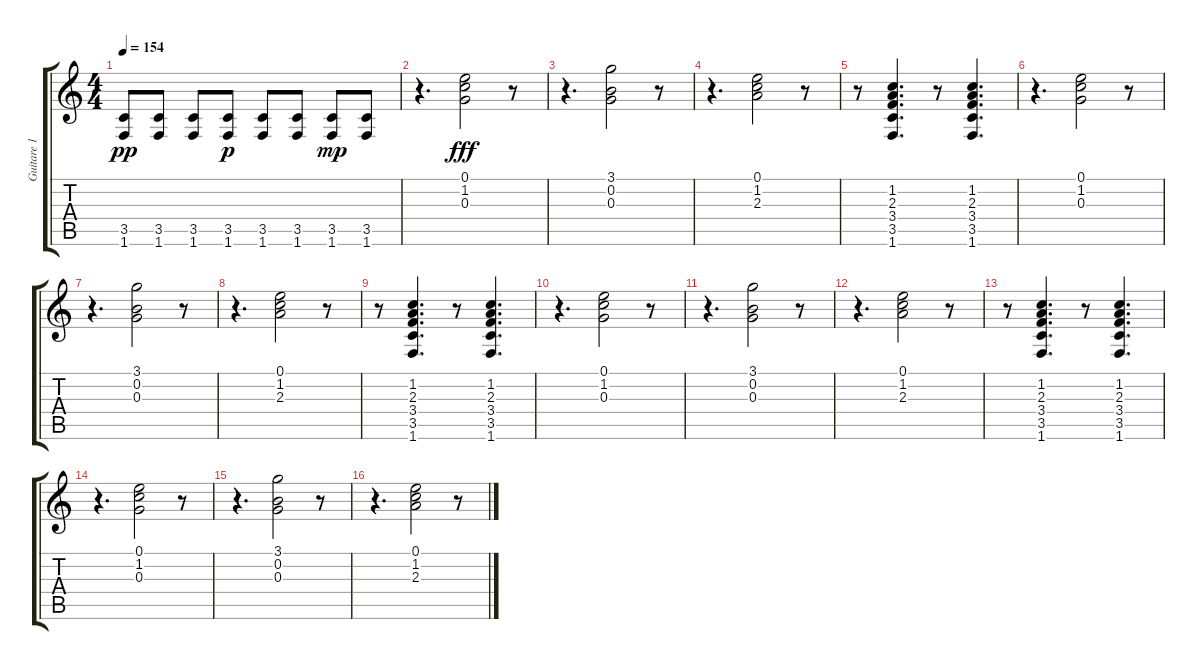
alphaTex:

\track ("Guitare 1" "Guitare 1") {instrument electricguitarmuted}
\staff {score tabs}
\tuning (E4 B3 G3 D3 A2 E2) {hide}
\ts (4 4)
\tempo 154
\clef g2
\ks c
(3.5 1.6).8{dy pp} (3.5 1.6).8 (3.5 1.6).8 (3.5 1.6).8{dy p} (3.5 1.6).8 (3.5 1.6).8 (3.5 1.6).8{dy mp} (3.5 1.6).8 |
r.4{d} (0.1 1.2 0.3).2{dy fff} r.8 |
r.4{d} (3.1 0.2 0.3).2 r.8 |
r.4{d} (0.1 1.2 2.3).2 r.8 |
r.8 (1.2 2.3 3.4 3.5 1.6).4{d} r.8 (1.2 2.3 3.4 3.5 1.6).4{d} |
r.4{d} (0.1 1.2 0.3).2 r.8 |
r.4{d} (3.1 0.2 0.3).2 r.8 |
r.4{d} (0.1 1.2 2.3).2 r.8 |
r.8 (1.2 2.3 3.4 3.5 1.6).4{d} r.8 (1.2 2.3 3.4 3.5 1.6).4{d} |
r.4{d} (0.1 1.2 0.3).2 r.8 |
r.4{d} (3.1 0.2 0.3).2 r.8 |
r.4{d} (0.1 1.2 2.3).2 r.8 |
r.8 (1.2 2.3 3.4 3.5 1.6).4{d} r.8 (1.2 2.3 3.4 3.5 1.6).4{d} |
r.4{d} (0.1 1.2 0.3).2 r.8 |
r.4{d} (3.1 0.2 0.3).2 r.8 |
r.4{d} (0.1 1.2 2.3).2 r.8
